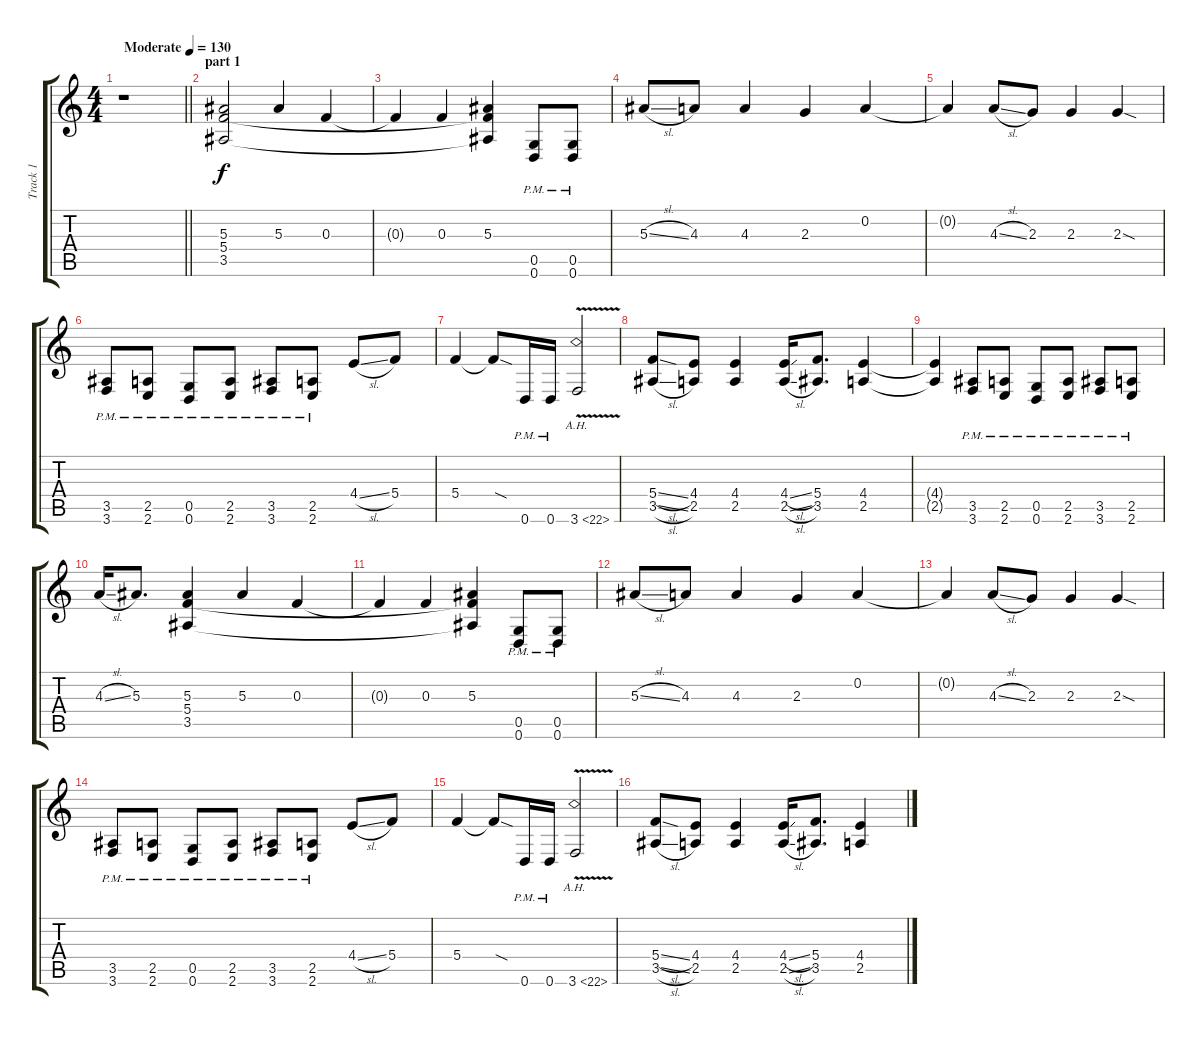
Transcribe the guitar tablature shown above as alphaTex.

\track ("Track 1" "Track 1") {instrument distortionguitar}
\staff {score tabs}
\tuning (D4 A3 F3 C3 G2 D2) {hide}
\ts (4 4)
\tempo (130 "Moderate")
\clef g2
\barLineRight lightlight
\ks c
r.1{dy f instrument distortionguitar} |
\section ("" "part 1")
(5.3 5.4 3.5).2 5.3.4 0.3.4 |
0.3{t}.4 0.3.4 (5.3 5.4{t} 3.5{t}).4 (0.5{pm} 0.6{pm}).8 (0.5{pm} 0.6{pm}).8 |
5.3{sl}.8 4.3.8 4.3.4 2.3.4 0.2.4 |
0.2{t}.4 4.3{sl}.8 2.3.8 2.3.4 2.3{sod}.4 |
(3.5{pm} 3.6{pm}).8 (2.5{pm} 2.6{pm}).8 (0.5{pm} 0.6{pm}).8 (2.5{pm} 2.6{pm}).8 (3.5{pm} 3.6{pm}).8 (2.5{pm} 2.6{pm}).8 4.4{sl}.8 5.4.8 |
5.4.4 5.4{sod t}.8 0.6{pm}.16 0.6{pm}.16 3.6{ah 19 v}.2 |
(5.4{sl} 3.5{sl}).8 (4.4 2.5).8 (4.4 2.5).4 (4.4{sl} 2.5{sl}).16 (5.4 3.5).8{d} (4.4 2.5).4 |
(4.4{t} 2.5{t}).4 (3.5{pm} 3.6{pm}).8 (2.5{pm} 2.6{pm}).8 (0.5{pm} 0.6{pm}).8 (2.5{pm} 2.6{pm}).8 (3.5{pm} 3.6{pm}).8 (2.5{pm} 2.6{pm}).8 |
4.3{sl}.16 5.3.8{d} (5.3 5.4 3.5).4 5.3.4 0.3.4 |
0.3{t}.4 0.3.4 (5.3 5.4{t} 3.5{t}).4 (0.5{pm} 0.6{pm}).8 (0.5{pm} 0.6{pm}).8 |
5.3{sl}.8 4.3.8 4.3.4 2.3.4 0.2.4 |
0.2{t}.4 4.3{sl}.8 2.3.8 2.3.4 2.3{sod}.4 |
(3.5{pm} 3.6{pm}).8 (2.5{pm} 2.6{pm}).8 (0.5{pm} 0.6{pm}).8 (2.5{pm} 2.6{pm}).8 (3.5{pm} 3.6{pm}).8 (2.5{pm} 2.6{pm}).8 4.4{sl}.8 5.4.8 |
5.4.4 5.4{sod t}.8 0.6{pm}.16 0.6{pm}.16 3.6{ah 19 v}.2 |
(5.4{sl} 3.5{sl}).8 (4.4 2.5).8 (4.4 2.5).4 (4.4{sl} 2.5{sl}).16 (5.4 3.5).8{d} (4.4 2.5).4
